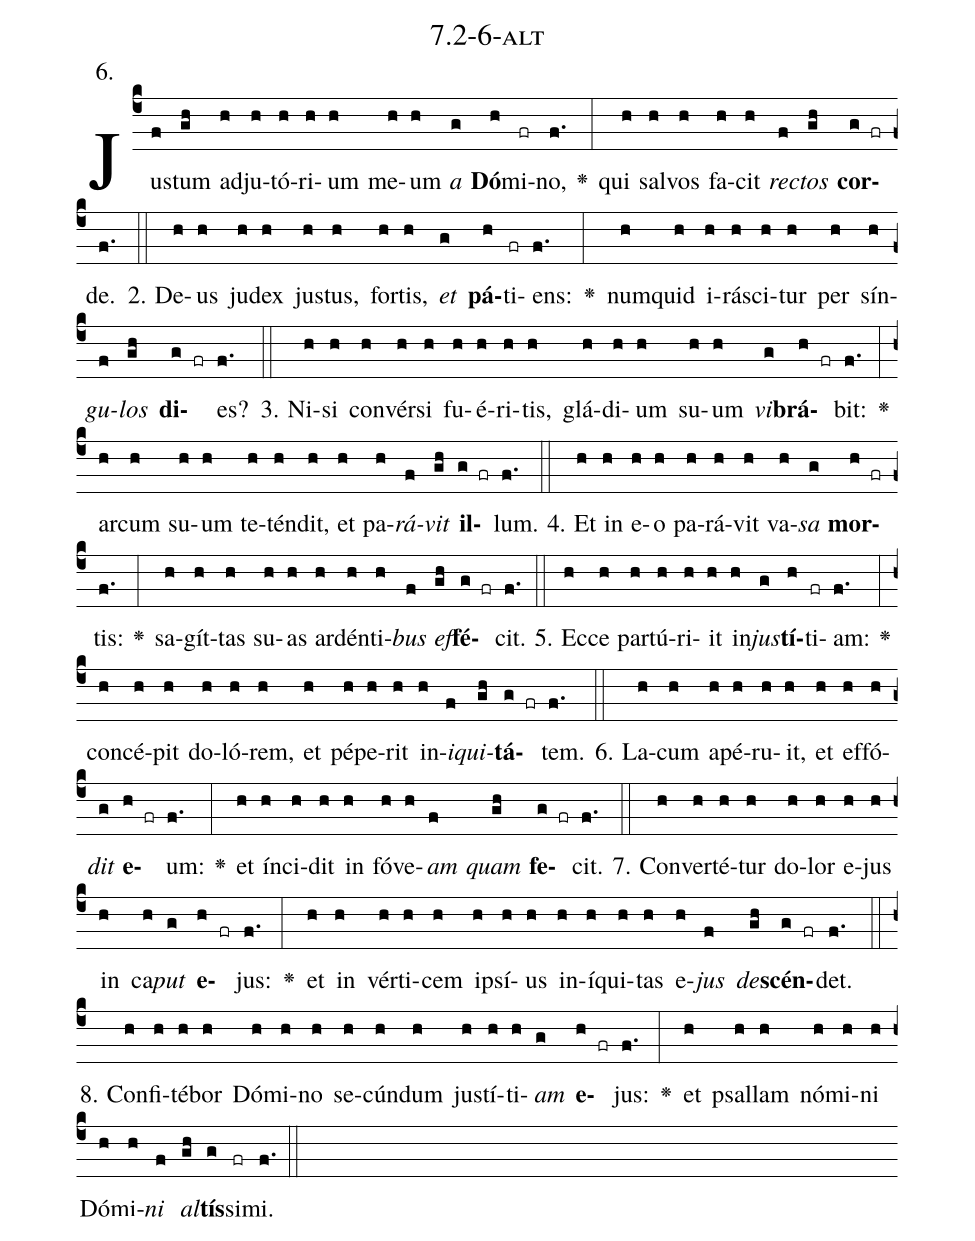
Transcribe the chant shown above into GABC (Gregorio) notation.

name: 7.2-6-alt;
annotation: 6.;
%%
(c4)Jus(f)tum(gh) ad(h)ju(h)tó(h)ri(h)um(h) me(h)um(h) <i>a</i>(g) <b>Dó</b>(h)mi(fr)no,(f.) <v>\greheightstar</v>(:) qui(h) sal(h)vos(h) fa(h)cit(h) <i>rec</i>(f)<i>tos</i>(gh) <b>cor</b>(g fr)de.(f.) (::)
2. De(h)us(h) ju(h)dex(h) jus(h)tus,(h) for(h)tis,(h) <i>et</i>(g) <b>pá</b>(h)ti(fr)ens:(f.) <v>\greheightstar</v>(:) num(h)quid(h) i(h)rá(h)sci(h)tur(h) per(h) sín(h)<i>gu</i>(f)<i>los</i>(gh) <b>di</b>(g fr)es?(f.) (::)
3. Ni(h)si(h) con(h)vér(h)si(h) fu(h)é(h)ri(h)tis,(h) glá(h)di(h)um(h) su(h)um(h) <i>vi</i>(g)<b>brá</b>(h fr)bit:(f.) <v>\greheightstar</v>(:) ar(h)cum(h) su(h)um(h) te(h)tén(h)dit,(h) et(h) pa(h)<i>rá</i>(f)<i>vit</i>(gh) <b>il</b>(g fr)lum.(f.) (::)
4. Et(h) in(h) e(h)o(h) pa(h)rá(h)vit(h) va(h)<i>sa</i>(g) <b>mor</b>(h fr)tis:(f.) <v>\greheightstar</v>(:) sa(h)gít(h)tas(h) su(h)as(h) ar(h)dén(h)ti(h)<i>bus</i>(f) <i>ef</i>(gh)<b>fé</b>(g fr)cit.(f.) (::)
5. Ec(h)ce(h) par(h)tú(h)ri(h)it(h) in(h)<i>jus</i>(g)<b>tí</b>(h)ti(fr)am:(f.) <v>\greheightstar</v>(:) con(h)cé(h)pit(h) do(h)ló(h)rem,(h) et(h) pé(h)pe(h)rit(h) in(h)<i>i</i>(f)<i>qui</i>(gh)<b>tá</b>(g fr)tem.(f.) (::)
6. La(h)cum(h) a(h)pé(h)ru(h)it,(h) et(h) ef(h)fó(h)<i>dit</i>(g) <b>e</b>(h fr)um:(f.) <v>\greheightstar</v>(:) et(h) ín(h)ci(h)dit(h) in(h) fó(h)ve(h)<i>am</i>(f) <i>quam</i>(gh) <b>fe</b>(g fr)cit.(f.) (::)
7. Con(h)ver(h)té(h)tur(h) do(h)lor(h) e(h)jus(h) in(h) ca(h)<i>put</i>(g) <b>e</b>(h fr)jus:(f.) <v>\greheightstar</v>(:) et(h) in(h) vér(h)ti(h)cem(h) ip(h)sí(h)us(h) in(h)í(h)qui(h)tas(h) e(h)<i>jus</i>(f) <i>de</i>(gh)<b>scén</b>(g fr)det.(f.) (::)
8. Con(h)fi(h)té(h)bor(h) Dó(h)mi(h)no(h) se(h)cún(h)dum(h) jus(h)tí(h)ti(h)<i>am</i>(g) <b>e</b>(h fr)jus:(f.) <v>\greheightstar</v>(:) et(h) psal(h)lam(h) nó(h)mi(h)ni(h) Dó(h)mi(h)<i>ni</i>(f) <i>al</i>(gh)<b>tís</b>(g)si(fr)mi.(f.) (::)
